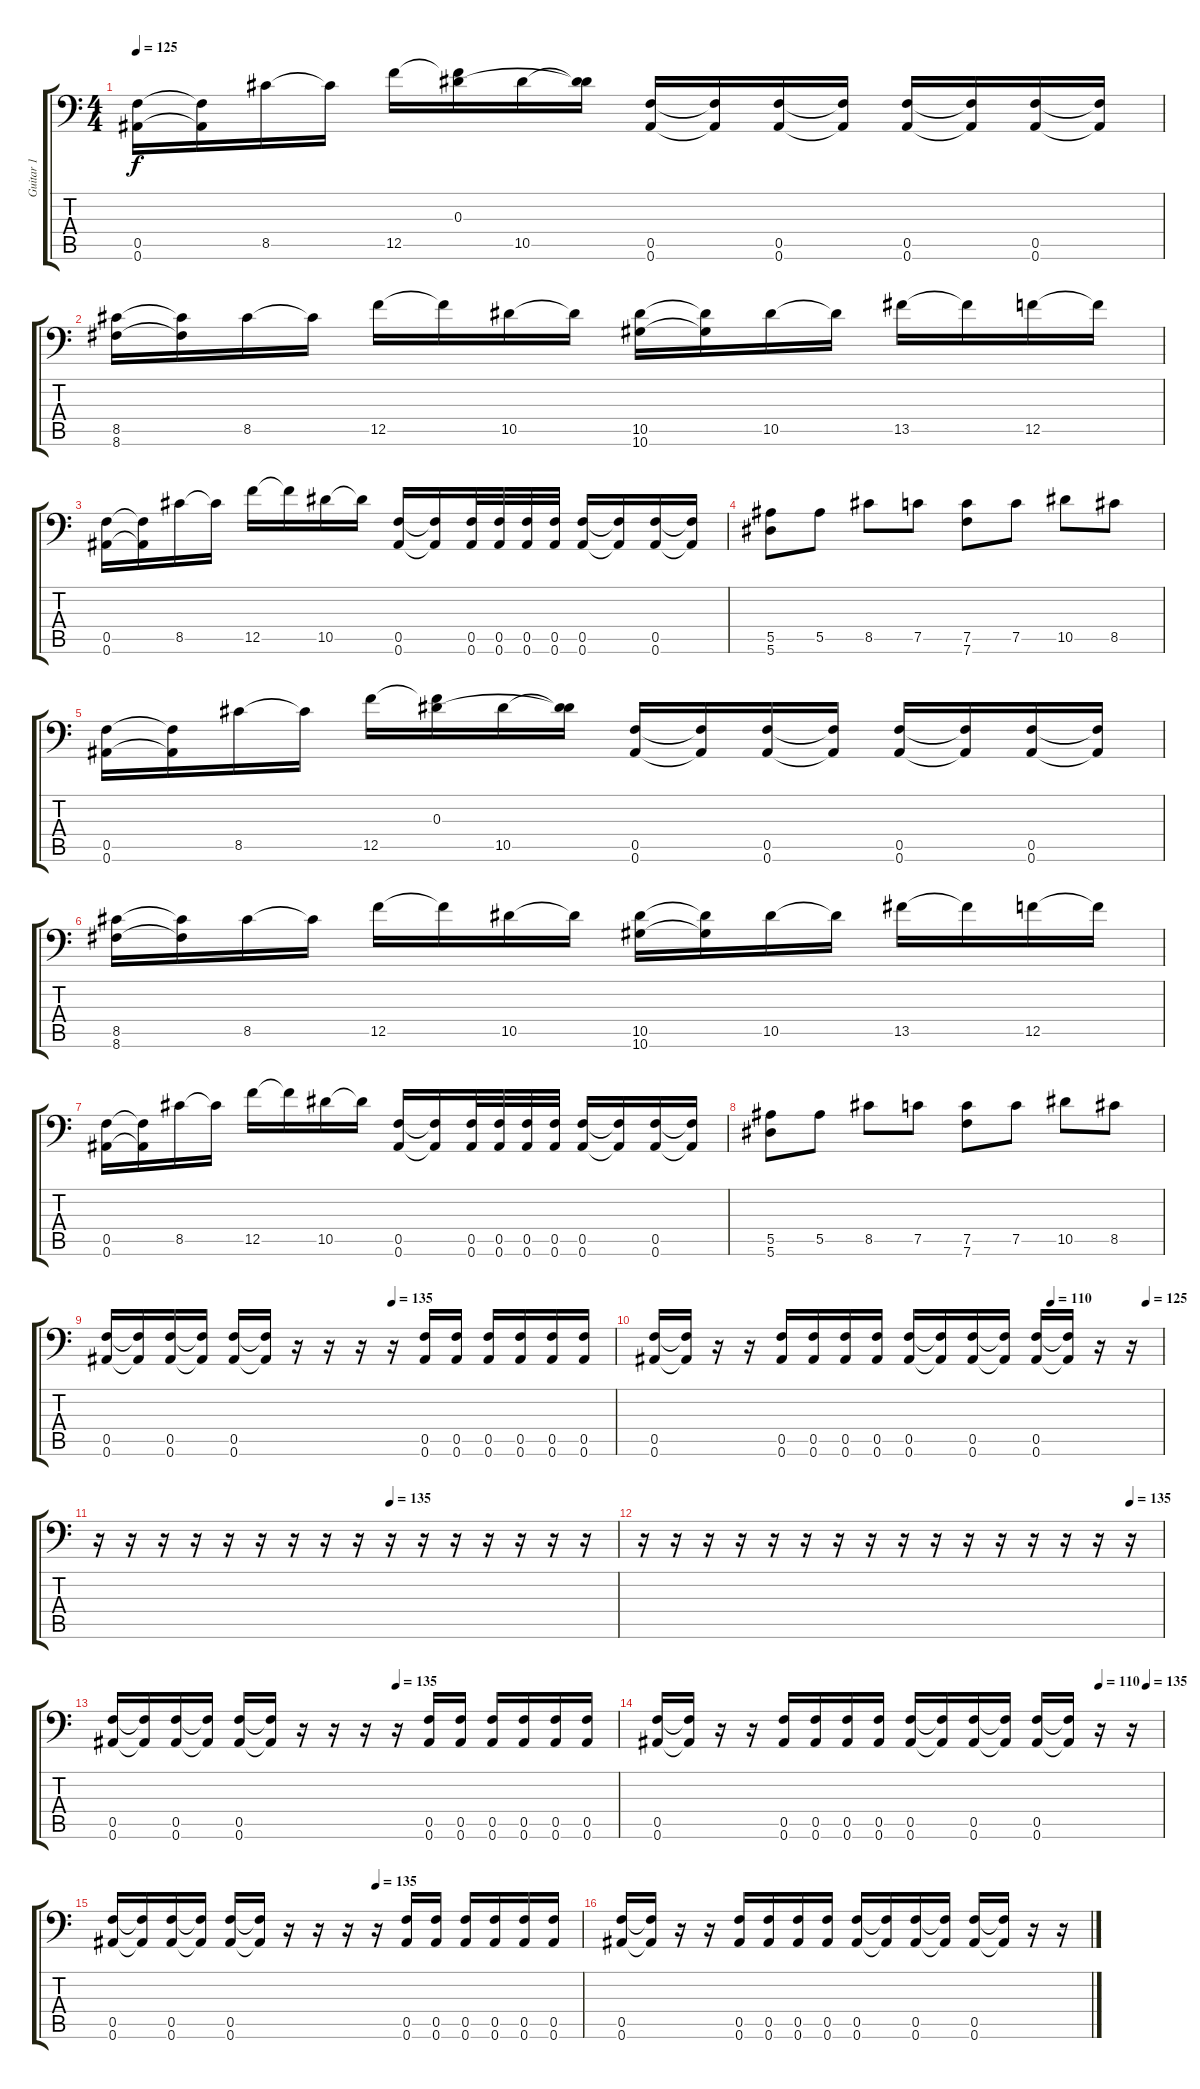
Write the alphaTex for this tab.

\track ("Guitar 1" "Guitar 1") {instrument distortionguitar}
\staff {score tabs}
\tuning (C4 G3 Eb3 Bb2 F2 Bb1) {hide}
\ts (4 4)
\tempo 125
\clef f4
\ks c
(0.5 0.6).16{dy f} (0.5{t} 0.6{t}).16 8.5.16 8.5{t}.16 12.5.16 (0.3 12.5{t}).16 10.5.16 (0.3{t} 10.5{t}).16 (0.5 0.6).16 (0.5{t} 0.6{t}).16 (0.5 0.6).16 (0.5{t} 0.6{t}).16 (0.5 0.6).16 (0.5{t} 0.6{t}).16 (0.5 0.6).16 (0.5{t} 0.6{t}).16 |
(8.5 8.6).16 (8.5{t} 8.6{t}).16 8.5.16 8.5{t}.16 12.5.16 12.5{t}.16 10.5.16 10.5{t}.16 (10.5 10.6).16 (10.5{t} 10.6{t}).16 10.5.16 10.5{t}.16 13.5.16 13.5{t}.16 12.5.16 12.5{t}.16 |
(0.5 0.6).16 (0.5{t} 0.6{t}).16 8.5.16 8.5{t}.16 12.5.16 12.5{t}.16 10.5.16 10.5{t}.16 (0.5 0.6).16 (0.5{t} 0.6{t}).16 (0.5 0.6).32 (0.5 0.6).32 (0.5 0.6).32 (0.5 0.6).32 (0.5 0.6).16 (0.5{t} 0.6{t}).16 (0.5 0.6).16 (0.5{t} 0.6{t}).16 |
(5.5 5.6).8 5.5.8 8.5.8 7.5.8 (7.5 7.6).8 7.5.8 10.5.8 8.5.8 |
(0.5 0.6).16 (0.5{t} 0.6{t}).16 8.5.16 8.5{t}.16 12.5.16 (0.3 12.5{t}).16 10.5.16 (0.3{t} 10.5{t}).16 (0.5 0.6).16 (0.5{t} 0.6{t}).16 (0.5 0.6).16 (0.5{t} 0.6{t}).16 (0.5 0.6).16 (0.5{t} 0.6{t}).16 (0.5 0.6).16 (0.5{t} 0.6{t}).16 |
(8.5 8.6).16 (8.5{t} 8.6{t}).16 8.5.16 8.5{t}.16 12.5.16 12.5{t}.16 10.5.16 10.5{t}.16 (10.5 10.6).16 (10.5{t} 10.6{t}).16 10.5.16 10.5{t}.16 13.5.16 13.5{t}.16 12.5.16 12.5{t}.16 |
(0.5 0.6).16 (0.5{t} 0.6{t}).16 8.5.16 8.5{t}.16 12.5.16 12.5{t}.16 10.5.16 10.5{t}.16 (0.5 0.6).16 (0.5{t} 0.6{t}).16 (0.5 0.6).32 (0.5 0.6).32 (0.5 0.6).32 (0.5 0.6).32 (0.5 0.6).16 (0.5{t} 0.6{t}).16 (0.5 0.6).16 (0.5{t} 0.6{t}).16 |
(5.5 5.6).8 5.5.8 8.5.8 7.5.8 (7.5 7.6).8 7.5.8 10.5.8 8.5.8 |
\tempo (135 0.5625)
(0.5 0.6).16 (0.5{t} 0.6{t}).16 (0.5 0.6).16 (0.5{t} 0.6{t}).16 (0.5 0.6).16 (0.5{t} 0.6{t}).16 r.16 r.16 r.16 r.16 (0.5 0.6).16 (0.5 0.6).16 (0.5 0.6).16 (0.5 0.6).16 (0.5 0.6).16 (0.5 0.6).16 |
\tempo (110 0.78125)
\tempo (125 0.96875)
(0.5 0.6).16 (0.5{t} 0.6{t}).16 r.16 r.16 (0.5 0.6).16 (0.5 0.6).16 (0.5 0.6).16 (0.5 0.6).16 (0.5 0.6).16 (0.5{t} 0.6{t}).16 (0.5 0.6).16 (0.5{t} 0.6{t}).16 (0.5 0.6).16 (0.5{t} 0.6{t}).16 r.16 r.16 |
\tempo (135 0.5625)
r.16 r.16 r.16 r.16 r.16 r.16 r.16 r.16 r.16 r.16 r.16 r.16 r.16 r.16 r.16 r.16 |
\tempo (130 0.9375)
\tempo (135 0.9375)
r.16 r.16 r.16 r.16 r.16 r.16 r.16 r.16 r.16 r.16 r.16 r.16 r.16 r.16 r.16 r.16 |
\tempo (135 0.5625)
(0.5 0.6).16 (0.5{t} 0.6{t}).16 (0.5 0.6).16 (0.5{t} 0.6{t}).16 (0.5 0.6).16 (0.5{t} 0.6{t}).16 r.16 r.16 r.16 r.16 (0.5 0.6).16 (0.5 0.6).16 (0.5 0.6).16 (0.5 0.6).16 (0.5 0.6).16 (0.5 0.6).16 |
\tempo (110 0.875)
\tempo (135 0.96875)
(0.5 0.6).16 (0.5{t} 0.6{t}).16 r.16 r.16 (0.5 0.6).16 (0.5 0.6).16 (0.5 0.6).16 (0.5 0.6).16 (0.5 0.6).16 (0.5{t} 0.6{t}).16 (0.5 0.6).16 (0.5{t} 0.6{t}).16 (0.5 0.6).16 (0.5{t} 0.6{t}).16 r.16 r.16 |
\tempo (135 0.5625)
(0.5 0.6).16 (0.5{t} 0.6{t}).16 (0.5 0.6).16 (0.5{t} 0.6{t}).16 (0.5 0.6).16 (0.5{t} 0.6{t}).16 r.16 r.16 r.16 r.16 (0.5 0.6).16 (0.5 0.6).16 (0.5 0.6).16 (0.5 0.6).16 (0.5 0.6).16 (0.5 0.6).16 |
(0.5 0.6).16 (0.5{t} 0.6{t}).16 r.16 r.16 (0.5 0.6).16 (0.5 0.6).16 (0.5 0.6).16 (0.5 0.6).16 (0.5 0.6).16 (0.5{t} 0.6{t}).16 (0.5 0.6).16 (0.5{t} 0.6{t}).16 (0.5 0.6).16 (0.5{t} 0.6{t}).16 r.16 r.16
